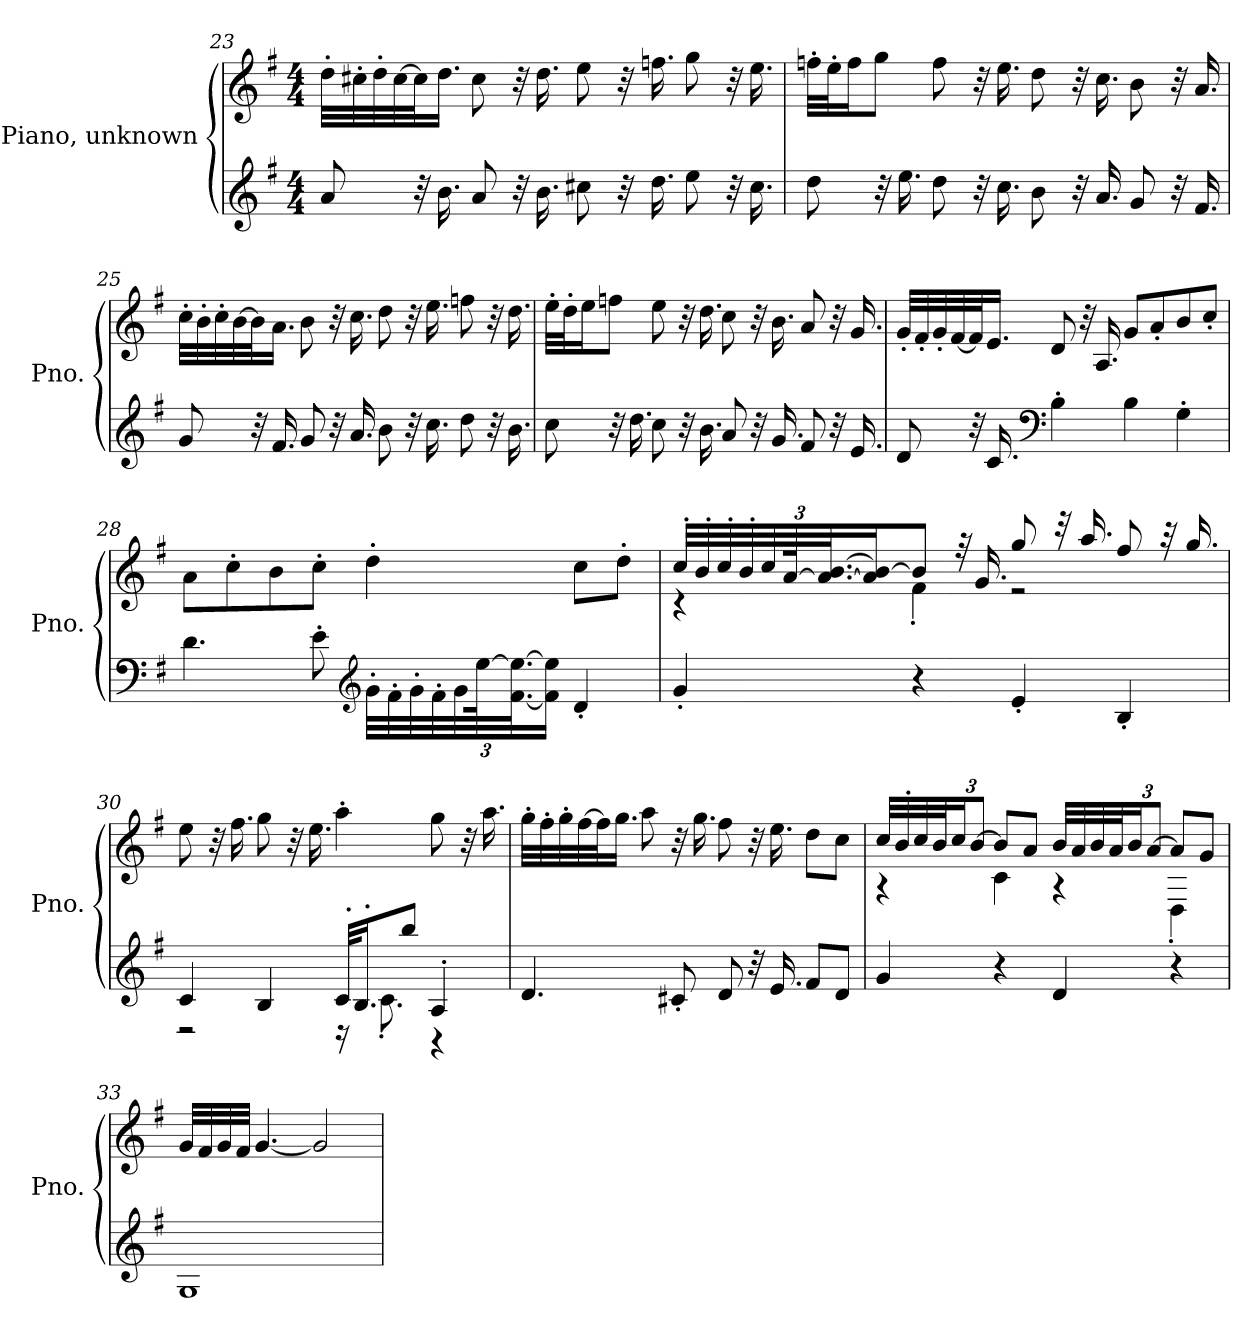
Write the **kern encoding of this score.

**kern	**kern
*part1	*part1
*staff2	*staff1
*I"Piano, unknown	*
*I'Pno.	*
*clefG2	*clefG2
*k[f#]	*k[f#]
*M4/4	*M4/4
=23	=23
8a/	32dd'\LLL
.	32cc#X'\
.	32dd'\
.	[32cc#\
32r	32cc#\J]
16.b\	16.dd\JJ
8a/	8cc#\
32r	32r
16.b\	16.dd\
8cc#X\	8ee\
32r	32r
16.dd\	16.ffn\
8ee\	8gg\
32r	32r
16.cc#\	16.ee\
!!LO:LB:g=z
=24	=24
8dd\	32ffn'\LLL
.	32ee'\J
.	16ff\J
32r	8gg\J
16.ee\	.
8dd\	8ff\
32r	32r
16.cc\	16.ee\
8b\	8dd\
32r	32r
16.a/	16.cc\
8g/	8b\
32r	32r
16.f#/	16.a/
=25	=25
8g/	32cc'\LLL
.	32b'\
.	32cc'\
.	[32b\
32r	32b\J]
16.f#/	16.a\JJ
8g/	8b\
32r	32r
16.a/	16.cc\
8b\	8dd\
32r	32r
16.cc\	16.ee\
8dd\	8ffn\
32r	32r
16.b\	16.dd\
!!LO:LB:g=z
=26	=26
8cc\	32ee'\LLL
.	32dd'\J
.	16ee\J
32r	8ffn\J
16.dd\	.
8cc\	8ee\
32r	32r
16.b\	16.dd\
8a/	8cc\
32r	32r
16.g/	16.b\
8f#/	8a/
32r	32r
16.e/	16.g/
=27	=27
8d/	32g'/LLL
.	32f#'/
.	32g'/
.	[32f#/
32r	32f#/J]
16.c/	16.e/JJ
*clefF4	*
4B'\	8d/
.	32r
.	16.A/
4B\	8g/L
.	8a'/
4G'\	8b/
.	8cc'/J
!!LO:PB:g=z
=28	=28
4.d\	8a\L
.	8cc'\
.	8b\
8e'\	8cc'\J
*clefG2	*
32g'\LLL	4dd'\
32f#'\	.
32g'\	.
32f#'\	.
*Xbrackettup	*
48g\	.
[96ee\K	.
[48.f#\ 48.ee\_J	.
16f#\] 16ee\]JJ	.
4d'/	8cc\L
.	8dd'\J
=29	=29
*	*^
4g'/	32cc'/LLL	4r
.	32b'/	.
.	32cc'/	.
.	32b'/	.
*	*Xbrackettup	*
.	48cc/	.
.	[96a/K	.
.	48.a/_ [48.b/J	.
.	16a/] 16b/_J	.
4r	8b/J]	4f#'\
.	32r	.
.	16.g/	.
4e'/	8gg/	2r
.	32r	.
.	16.aa/	.
4B'/	8ff#/	.
.	32r	.
.	16.gg/	.
*	*v	*v
!!LO:LB:g=z
=30	=30
*^	*
4c/	2r	8ee\
.	.	32r
.	.	16.ff#\
4B/	.	8gg\
.	.	32r
.	.	16.ee\
32c'/KLL	16r	4aa'\
16.B'/J	.	.
.	8.c'\	.
8bb/J	.	.
4A'/	4r	8gg\
.	.	32r
.	.	16.aa\
*v	*v	*
=31	=31
4.d/	32gg'\LLL
.	32ff#'\
.	32gg'\
.	[32ff#\
.	32ff#\J]
.	16.gg\JJ
.	8aa\
8c#X'/	32r
.	16.gg\
8d/	8ff#\
32r	32r
16.e/	16.ee\
8f#/L	8dd\L
8d/J	8cc\J
!!LO:LB:g=z
=32	=32
*	*^
4g/	32cc/LLL	4r
.	32b'/	.
.	32cc/	.
.	32b/J	.
.	24cc/J	.
.	[12b/J	.
4r	8b/L]	4c\
.	8a/J	.
4d/	32b/LLL	4r
.	32a/	.
.	32b/	.
.	32a/J	.
.	24b/J	.
.	[12a/J	.
4r	8a/L]	4D'\
.	8g/J	.
*	*v	*v
=33	=33
1G	32g/LLL
.	32f#/
.	32g/
.	32f#/JJJ
.	[4.g/
.	2g/]
=	=
*-	*-
